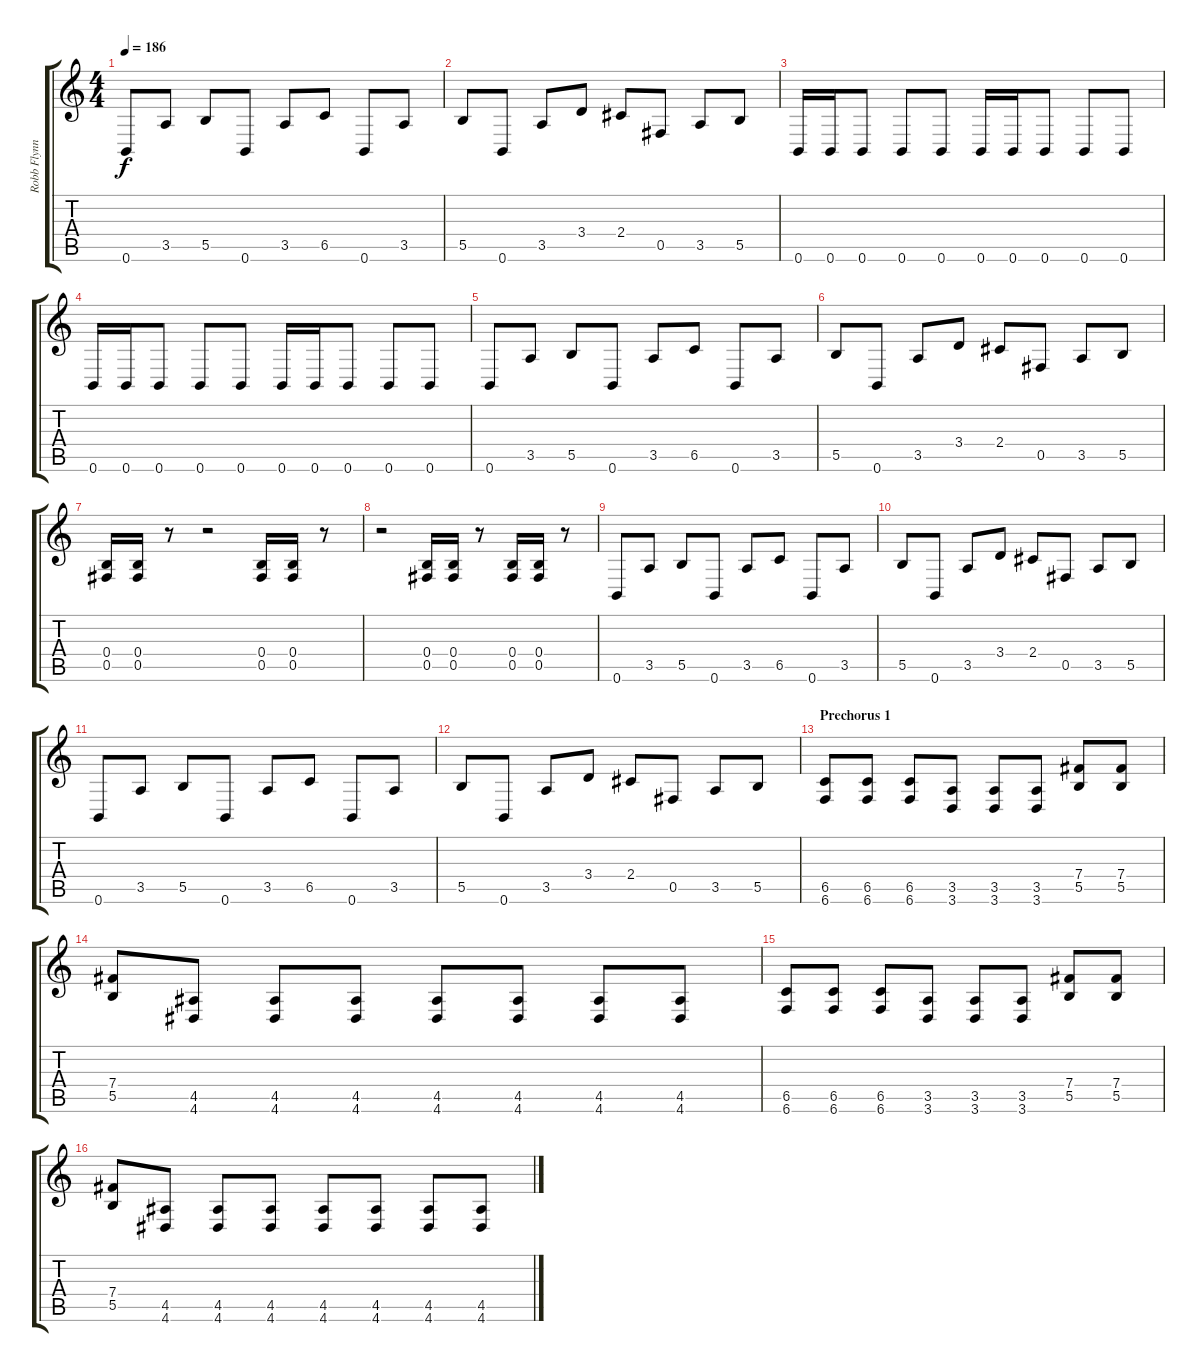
\track ("Robb Flynn" "Robb Flynn") {instrument distortionguitar}
\staff {score tabs}
\tuning (Db4 Ab3 E3 B2 Gb2 B1) {hide}
\ts (4 4)
\tempo 186
\clef g2
\ks c
0.6.8{dy f} 3.5.8 5.5.8 0.6.8 3.5.8 6.5.8 0.6.8 3.5.8 |
5.5.8 0.6.8 3.5.8 3.4.8 2.4.8 0.5.8 3.5.8 5.5.8 |
0.6.16 0.6.16 0.6.8 0.6.8 0.6.8 0.6.16 0.6.16 0.6.8 0.6.8 0.6.8 |
0.6.16 0.6.16 0.6.8 0.6.8 0.6.8 0.6.16 0.6.16 0.6.8 0.6.8 0.6.8 |
0.6.8 3.5.8 5.5.8 0.6.8 3.5.8 6.5.8 0.6.8 3.5.8 |
5.5.8 0.6.8 3.5.8 3.4.8 2.4.8 0.5.8 3.5.8 5.5.8 |
(0.4 0.5).16 (0.4 0.5).16 r.8 r.2 (0.4 0.5).16 (0.4 0.5).16 r.8 |
r.2 (0.4 0.5).16 (0.4 0.5).16 r.8 (0.4 0.5).16 (0.4 0.5).16 r.8 |
0.6.8 3.5.8 5.5.8 0.6.8 3.5.8 6.5.8 0.6.8 3.5.8 |
5.5.8 0.6.8 3.5.8 3.4.8 2.4.8 0.5.8 3.5.8 5.5.8 |
0.6.8 3.5.8 5.5.8 0.6.8 3.5.8 6.5.8 0.6.8 3.5.8 |
5.5.8 0.6.8 3.5.8 3.4.8 2.4.8 0.5.8 3.5.8 5.5.8 |
\section ("" "Prechorus 1")
(6.5 6.6).8 (6.5 6.6).8 (6.5 6.6).8 (3.5 3.6).8 (3.5 3.6).8 (3.5 3.6).8 (7.4 5.5).8 (7.4 5.5).8 |
(7.4 5.5).8 (4.5 4.6).8 (4.5 4.6).8 (4.5 4.6).8 (4.5 4.6).8 (4.5 4.6).8 (4.5 4.6).8 (4.5 4.6).8 |
(6.5 6.6).8 (6.5 6.6).8 (6.5 6.6).8 (3.5 3.6).8 (3.5 3.6).8 (3.5 3.6).8 (7.4 5.5).8 (7.4 5.5).8 |
(7.4 5.5).8 (4.5 4.6).8 (4.5 4.6).8 (4.5 4.6).8 (4.5 4.6).8 (4.5 4.6).8 (4.5 4.6).8 (4.5 4.6).8
